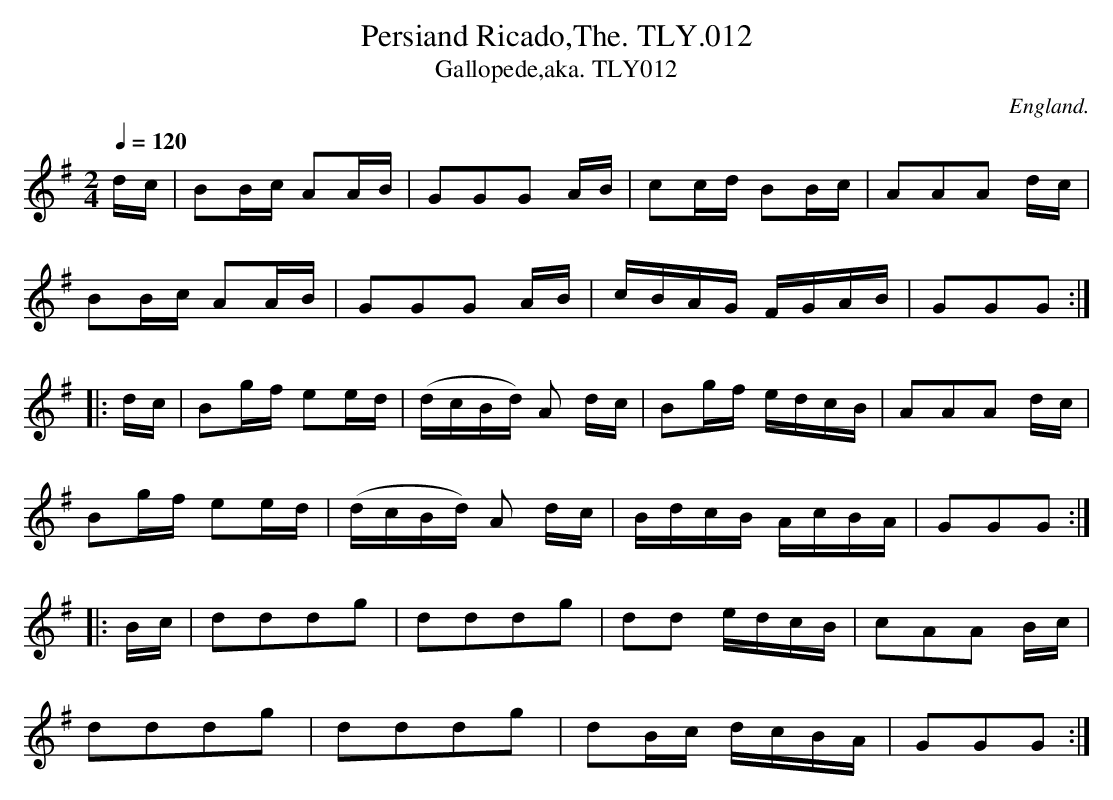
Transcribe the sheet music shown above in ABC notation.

X:1
T:Persiand Ricado,The. TLY.012
T:Gallopede,aka. TLY012
L:1/16
M:2/4
O:England.
Q:1/4=120
K:G
dc|B2Bc A2AB|G2G2G2 AB|c2cd B2Bc|A2A2A2 dc|!
B2Bc A2AB|G2G2G2 AB|cBAG FGAB|G2G2G2:|!
|:dc|B2gf e2ed|(dcBd) A2 dc|B2gf edcB|A2A2A2 dc|!
B2gf e2ed|(dcBd) A2 dc|BdcB AcBA|G2G2G2:|!
|:Bc|d2d2d2g2|d2d2d2g2|d2d2 edcB|c2A2A2 Bc|!
d2d2d2g2|d2d2d2g2|d2Bc dcBA|G2G2G2:|
